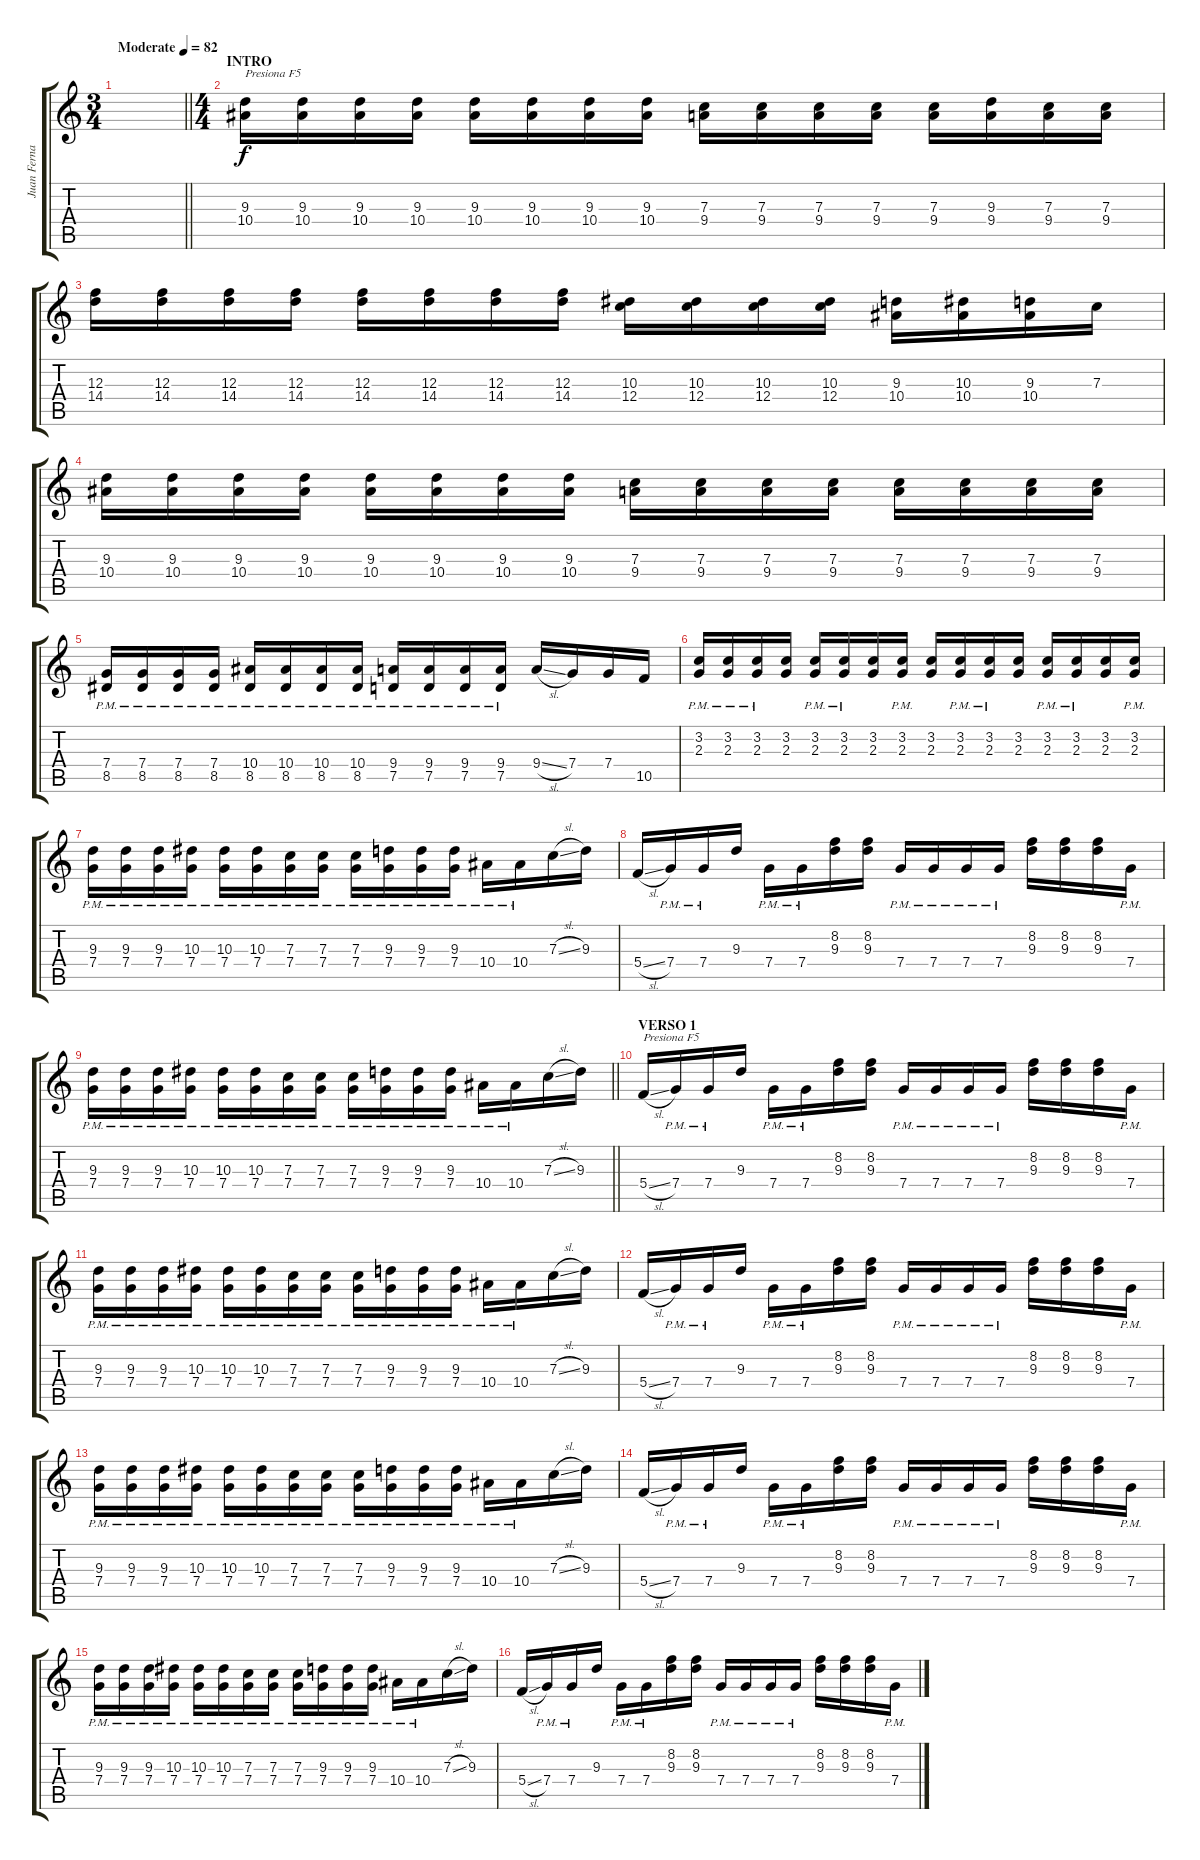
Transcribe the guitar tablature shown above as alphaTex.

\track ("Juan Fernando" "Juan Ferna") {instrument distortionguitar}
\staff {score tabs}
\tuning (D4 A3 F3 C3 G2 D2) {hide}
\ts (3 4)
\tempo (82 "Moderate")
\clef g2
\barLineRight lightlight
\ks c
|
\ts (4 4)
\section ("" "INTRO")
(9.3 10.4).16{txt "Presiona F5" volume 10} (9.3 10.4).16 (9.3 10.4).16 (9.3 10.4).16 (9.3 10.4).16 (9.3 10.4).16 (9.3 10.4).16 (9.3 10.4).16 (7.3 9.4).16 (7.3 9.4).16 (7.3 9.4).16 (7.3 9.4).16 (7.3 9.4).16 (9.3 9.4).16 (7.3 9.4).16 (7.3 9.4).16 |
(12.3 14.4).16 (12.3 14.4).16 (12.3 14.4).16 (12.3 14.4).16 (12.3 14.4).16 (12.3 14.4).16 (12.3 14.4).16 (12.3 14.4).16 (10.3 12.4).16 (10.3 12.4).16 (10.3 12.4).16 (10.3 12.4).16 (9.3 10.4).16 (10.3 10.4).16 (9.3 10.4).16 7.3.16 |
(9.3 10.4).16 (9.3 10.4).16 (9.3 10.4).16 (9.3 10.4).16 (9.3 10.4).16 (9.3 10.4).16 (9.3 10.4).16 (9.3 10.4).16 (7.3 9.4).16 (7.3 9.4).16 (7.3 9.4).16 (7.3 9.4).16 (7.3 9.4).16 (7.3 9.4).16 (7.3 9.4).16 (7.3 9.4).16 |
(7.4{pm} 8.5{pm}).16{volume 9 instrument electricguitarjazz} (7.4{pm} 8.5{pm}).16 (7.4{pm} 8.5{pm}).16 (7.4{pm} 8.5{pm}).16 (10.4{pm} 8.5{pm}).16 (10.4{pm} 8.5{pm}).16 (10.4{pm} 8.5{pm}).16 (10.4{pm} 8.5{pm}).16 (9.4{pm} 7.5{pm}).16 (9.4{pm} 7.5{pm}).16 (9.4{pm} 7.5{pm}).16 (9.4{pm} 7.5{pm}).16 9.4{sl}.16 7.4.16 7.4.16 10.5.16 |
(3.2 2.3{pm}).16{volume 12 balance 10 instrument electricguitarjazz} (3.2 2.3{pm}).16 (3.2 2.3{pm}).16 (3.2 2.3).16 (3.2 2.3{pm}).16 (3.2 2.3{pm}).16 (3.2 2.3).16 (3.2 2.3{pm}).16 (3.2 2.3).16 (3.2 2.3{pm}).16 (3.2 2.3{pm}).16 (3.2 2.3).16 (3.2 2.3{pm}).16 (3.2 2.3{pm}).16 (3.2 2.3).16 (3.2 2.3{pm}).16 |
(9.3 7.4{pm}).16 (9.3 7.4{pm}).16 (9.3{pm} 7.4{pm}).16 (10.3{pm} 7.4{pm}).16 (10.3{pm} 7.4{pm}).16 (10.3{pm} 7.4{pm}).16 (7.3{pm} 7.4{pm}).16 (7.3{pm} 7.4{pm}).16 (7.3{pm} 7.4{pm}).16 (9.3{pm} 7.4{pm}).16 (9.3{pm} 7.4{pm}).16 (9.3{pm} 7.4{pm}).16 10.4{pm}.16 10.4{pm}.16 7.3{sl}.16 9.3.16 |
5.4{sl}.16 7.4{pm}.16 7.4{pm}.16 9.3.16 7.4{pm}.16 7.4{pm}.16 (8.2 9.3).16 (8.2 9.3).16 7.4{pm}.16 7.4{pm}.16 7.4{pm}.16 7.4{pm}.16 (8.2 9.3).16 (8.2 9.3).16 (8.2 9.3).16 7.4{pm}.16 |
\barLineRight lightlight
(9.3 7.4{pm}).16 (9.3 7.4{pm}).16 (9.3{pm} 7.4{pm}).16 (10.3{pm} 7.4{pm}).16 (10.3{pm} 7.4{pm}).16 (10.3{pm} 7.4{pm}).16 (7.3{pm} 7.4{pm}).16 (7.3{pm} 7.4{pm}).16 (7.3{pm} 7.4{pm}).16 (9.3{pm} 7.4{pm}).16 (9.3{pm} 7.4{pm}).16 (9.3{pm} 7.4{pm}).16 10.4{pm}.16 10.4{pm}.16 7.3{sl}.16 9.3.16 |
\section ("" "VERSO 1")
5.4{sl}.16{txt "Presiona F5"} 7.4{pm}.16 7.4{pm}.16 9.3.16 7.4{pm}.16 7.4{pm}.16 (8.2 9.3).16 (8.2 9.3).16 7.4{pm}.16 7.4{pm}.16 7.4{pm}.16 7.4{pm}.16 (8.2 9.3).16 (8.2 9.3).16 (8.2 9.3).16 7.4{pm}.16 |
(9.3 7.4{pm}).16 (9.3 7.4{pm}).16 (9.3{pm} 7.4{pm}).16 (10.3{pm} 7.4{pm}).16 (10.3{pm} 7.4{pm}).16 (10.3{pm} 7.4{pm}).16 (7.3{pm} 7.4{pm}).16 (7.3{pm} 7.4{pm}).16 (7.3{pm} 7.4{pm}).16 (9.3{pm} 7.4{pm}).16 (9.3{pm} 7.4{pm}).16 (9.3{pm} 7.4{pm}).16 10.4{pm}.16 10.4{pm}.16 7.3{sl}.16 9.3.16 |
5.4{sl}.16 7.4{pm}.16 7.4{pm}.16 9.3.16 7.4{pm}.16 7.4{pm}.16 (8.2 9.3).16 (8.2 9.3).16 7.4{pm}.16 7.4{pm}.16 7.4{pm}.16 7.4{pm}.16 (8.2 9.3).16 (8.2 9.3).16 (8.2 9.3).16 7.4{pm}.16 |
(9.3 7.4{pm}).16 (9.3 7.4{pm}).16 (9.3{pm} 7.4{pm}).16 (10.3{pm} 7.4{pm}).16 (10.3{pm} 7.4{pm}).16 (10.3{pm} 7.4{pm}).16 (7.3{pm} 7.4{pm}).16 (7.3{pm} 7.4{pm}).16 (7.3{pm} 7.4{pm}).16 (9.3{pm} 7.4{pm}).16 (9.3{pm} 7.4{pm}).16 (9.3{pm} 7.4{pm}).16 10.4{pm}.16 10.4{pm}.16 7.3{sl}.16 9.3.16 |
5.4{sl}.16 7.4{pm}.16 7.4{pm}.16 9.3.16 7.4{pm}.16 7.4{pm}.16 (8.2 9.3).16 (8.2 9.3).16 7.4{pm}.16 7.4{pm}.16 7.4{pm}.16 7.4{pm}.16 (8.2 9.3).16 (8.2 9.3).16 (8.2 9.3).16 7.4{pm}.16 |
(9.3 7.4{pm}).16 (9.3 7.4{pm}).16 (9.3{pm} 7.4{pm}).16 (10.3{pm} 7.4{pm}).16 (10.3{pm} 7.4{pm}).16 (10.3{pm} 7.4{pm}).16 (7.3{pm} 7.4{pm}).16 (7.3{pm} 7.4{pm}).16 (7.3{pm} 7.4{pm}).16 (9.3{pm} 7.4{pm}).16 (9.3{pm} 7.4{pm}).16 (9.3{pm} 7.4{pm}).16 10.4{pm}.16 10.4{pm}.16 7.3{sl}.16 9.3.16 |
5.4{sl}.16 7.4{pm}.16 7.4{pm}.16 9.3.16 7.4{pm}.16 7.4{pm}.16 (8.2 9.3).16 (8.2 9.3).16 7.4{pm}.16 7.4{pm}.16 7.4{pm}.16 7.4{pm}.16 (8.2 9.3).16 (8.2 9.3).16 (8.2 9.3).16 7.4{pm}.16
